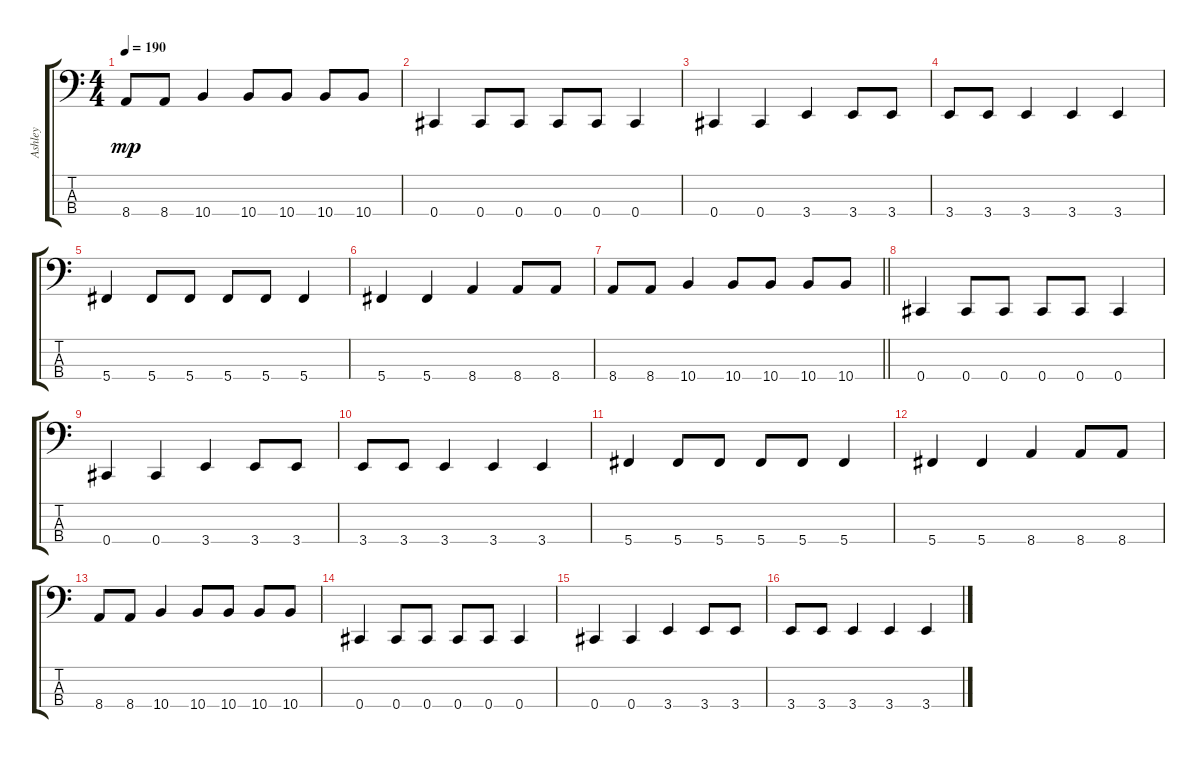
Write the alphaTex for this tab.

\track ("Ashley" "Ashley") {instrument electricbasspick}
\staff {score tabs}
\tuning (Gb2 Db2 Ab1 Db1) {hide}
\ts (4 4)
\tempo 190
\clef f4
\ks c
8.4.8{dy mp} 8.4.8 10.4.4 10.4.8 10.4.8 10.4.8 10.4.8 |
0.4.4 0.4.8 0.4.8 0.4.8 0.4.8 0.4.4 |
0.4.4 0.4.4 3.4.4 3.4.8 3.4.8 |
3.4.8 3.4.8 3.4.4 3.4.4 3.4.4 |
5.4.4 5.4.8 5.4.8 5.4.8 5.4.8 5.4.4 |
5.4.4 5.4.4 8.4.4 8.4.8 8.4.8 |
\barLineRight lightlight
8.4.8 8.4.8 10.4.4 10.4.8 10.4.8 10.4.8 10.4.8 |
0.4.4 0.4.8 0.4.8 0.4.8 0.4.8 0.4.4 |
0.4.4 0.4.4 3.4.4 3.4.8 3.4.8 |
3.4.8 3.4.8 3.4.4 3.4.4 3.4.4 |
5.4.4 5.4.8 5.4.8 5.4.8 5.4.8 5.4.4 |
5.4.4 5.4.4 8.4.4 8.4.8 8.4.8 |
8.4.8 8.4.8 10.4.4 10.4.8 10.4.8 10.4.8 10.4.8 |
0.4.4 0.4.8 0.4.8 0.4.8 0.4.8 0.4.4 |
0.4.4 0.4.4 3.4.4 3.4.8 3.4.8 |
3.4.8 3.4.8 3.4.4 3.4.4 3.4.4
